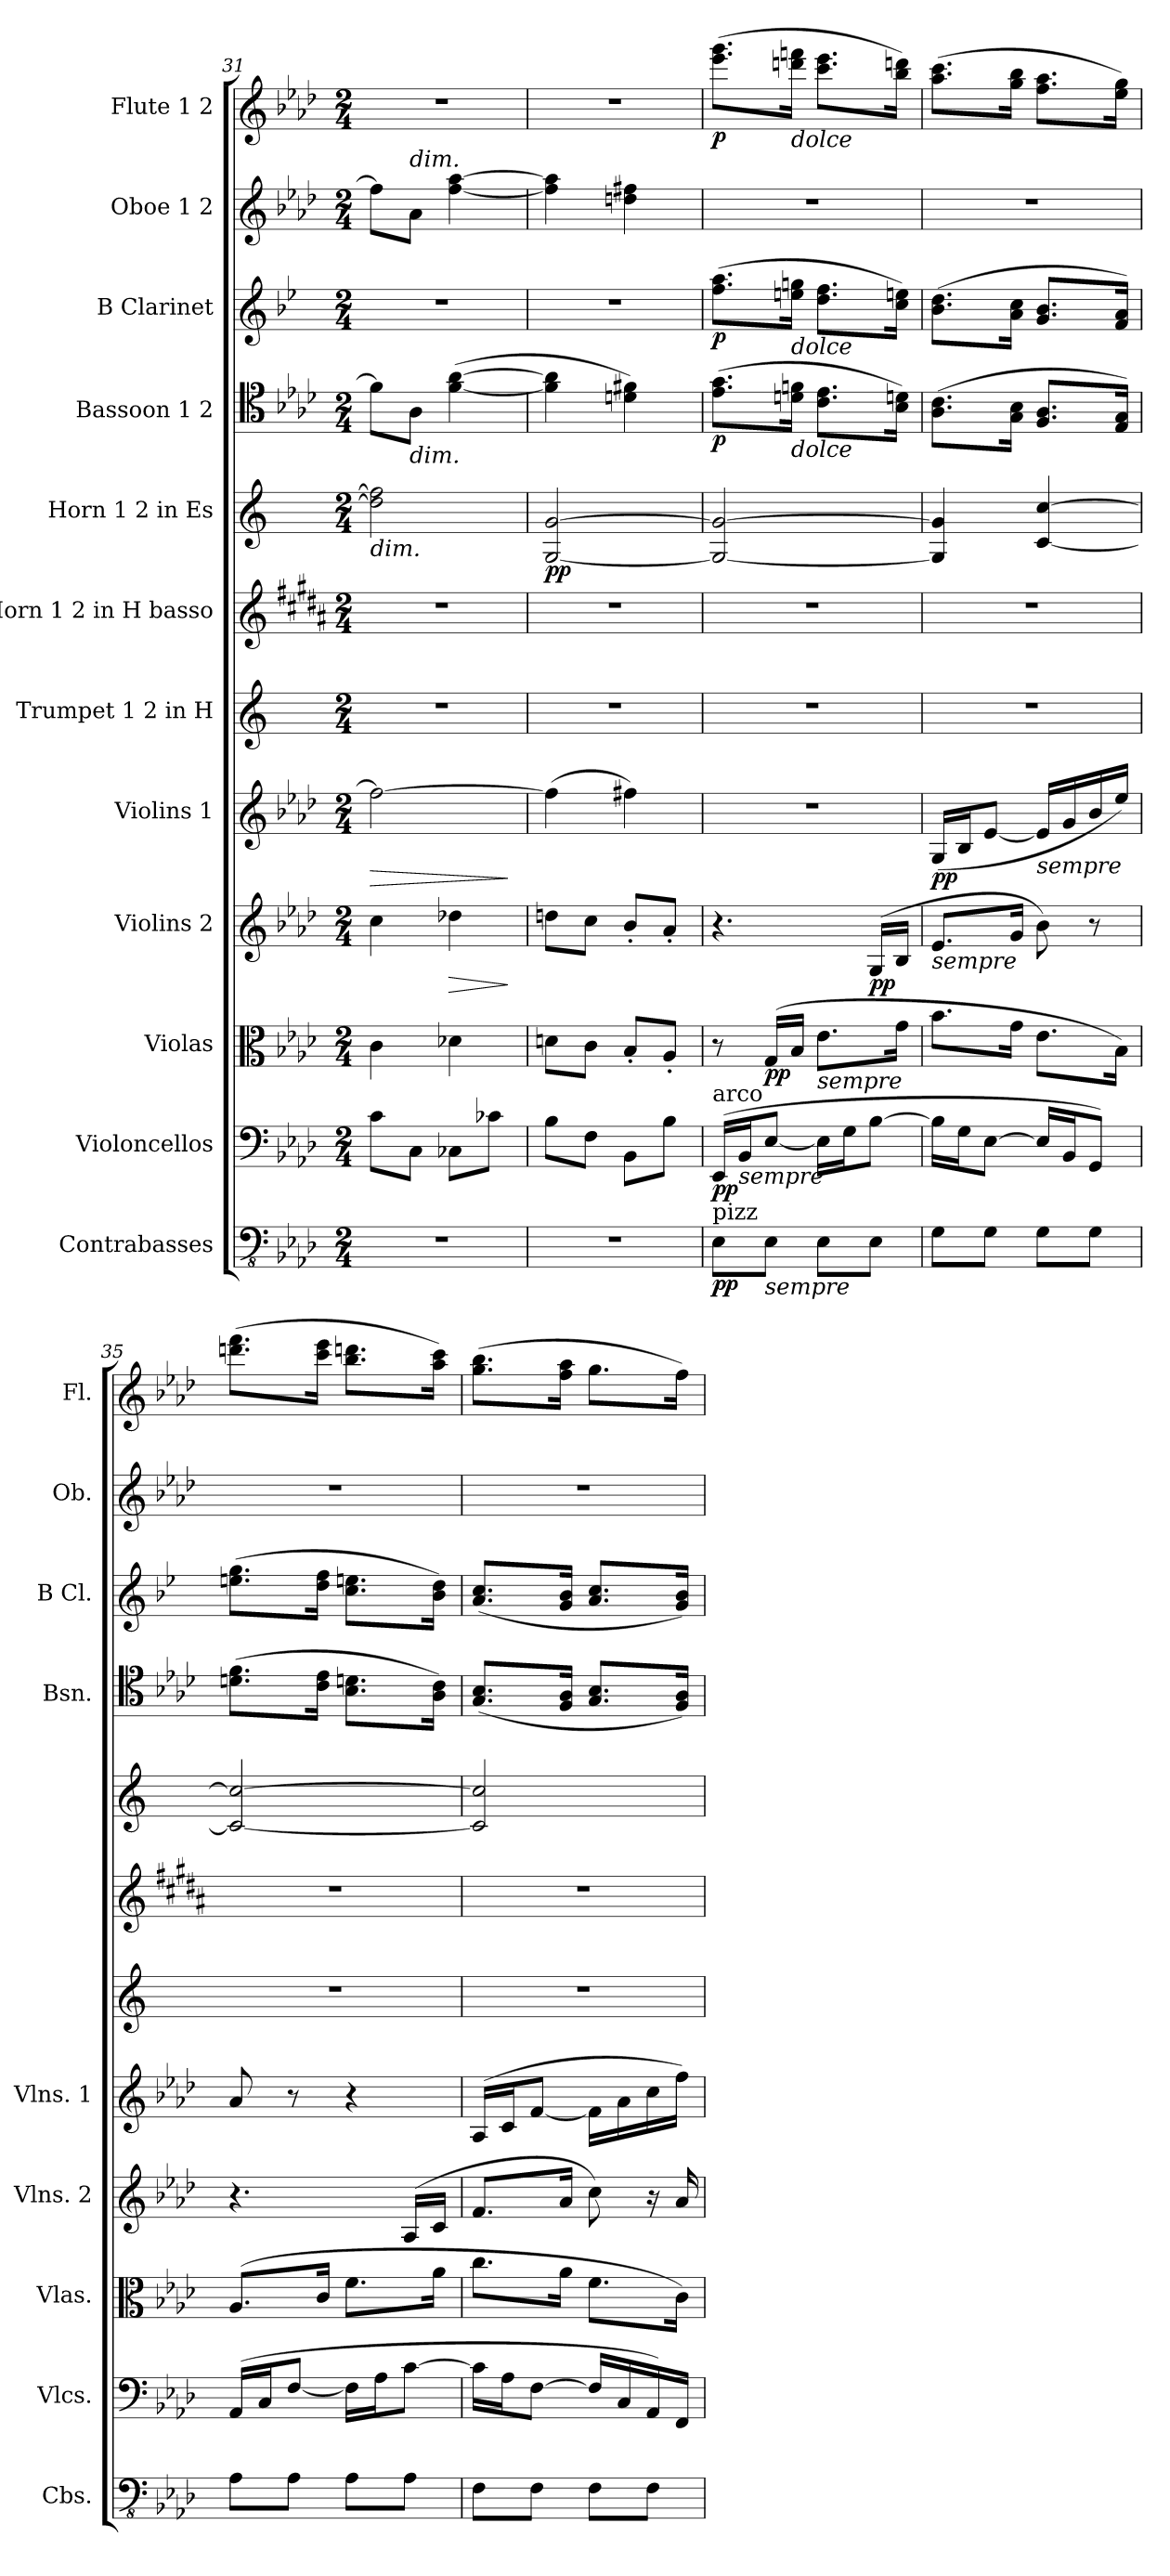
**kern	**dynam	**kern	**dynam	**kern	**dynam	**kern	**dynam	**kern	**dynam	**kern	**kern	**kern	**dynam	**kern	**dynam	**kern	**dynam	**kern	**kern	**dynam
*part12	*part12	*part11	*part11	*part10	*part10	*part9	*part9	*part8	*part8	*part7	*part6	*part5	*part5	*part4	*part4	*part3	*part3	*part2	*part1	*part1
*staff12	*staff12	*staff11	*staff11	*staff10	*staff10	*staff9	*staff9	*staff8	*staff8	*staff7	*staff6	*staff5	*staff5	*staff4	*staff4	*staff3	*staff3	*staff2	*staff1	*staff1
*I"Contrabasses	*	*I"Violoncellos	*	*I"Violas	*	*I"Violins 2	*	*I"Violins 1	*	*I"Trumpet 1 2 in H	*I"Horn 1  2 in H basso	*I"Horn 1 2 in Es	*	*I"Bassoon 1 2	*	*I"B Clarinet	*	*I"Oboe 1 2	*I"Flute 1 2	*
*I'Cbs.	*	*I'Vlcs.	*	*I'Vlas.	*	*I'Vlns. 2	*	*I'Vlns. 1	*	*	*	*	*	*I'Bsn.	*	*I'B Cl.	*	*I'Ob.	*I'Fl.	*
!!LO:PB:g=z
*clefFv4	*	*clefF4	*	*clefC3	*	*clefG2	*	*clefG2	*	*clefG2	*clefG2	*clefG2	*	*clefC4	*	*clefG2	*	*clefG2	*clefG2	*
*	*	*	*	*	*	*	*	*	*	*ITrd1c1	*ITrd8c13	*ITrd5c9	*	*	*	*ITrd1c2	*	*	*	*
*k[b-e-a-d-]	*	*k[b-e-a-d-]	*	*k[b-e-a-d-]	*	*k[b-e-a-d-]	*	*k[b-e-a-d-]	*	*k[f#c#g#d#a#]	*k[f#c#g#d#a#]	*k[b-e-a-]	*	*k[b-e-a-d-]	*	*k[b-e-a-d-]	*	*k[b-e-a-d-]	*k[b-e-a-d-]	*
*M2/4	*	*M2/4	*	*M2/4	*	*M2/4	*	*M2/4	*	*M2/4	*M2/4	*M2/4	*	*M2/4	*	*M2/4	*	*M2/4	*M2/4	*
=31	=31	=31	=31	=31	=31	=31	=31	=31	=31	=31	=31	=31	=31	=31	=31	=31	=31	=31	=31	=31
!	!	!	!	!	!	!	!	!	!	!	!	!LO:TX:b:i:t=dim.	!	!	!	!	!	!	!	!
!	!	!	!	!	!	!	!	!	!LO:HP:b	!	!	!	!	!	!	!	!	!	!	!
2r	.	8c\L	.	4c\	.	4cc\	.	2ff\_	>	2r	2r	2f\] 2a-\]	.	8f\L]	.	2r	.	8ff\L]	2r	.
!	!	!	!	!	!	!	!	!	!	!	!	!	!	!	!	!	!	!LO:TX:a:i:t=dim.	!	!
!	!	!	!	!	!	!	!	!	!	!	!	!	!	!LO:TX:b:i:t=dim.	!	!	!	!	!	!
.	.	8C\J	.	.	.	.	.	.	.	.	.	.	.	8A-\J	.	.	.	8a-\J	.	.
!	!	!	!	!	!	!	!LO:HP:b	!	!	!	!	!	!	!	!	!	!	!	!	!
.	.	8C-X\L	.	4d-X\	.	4dd-X\	>	.	.	.	.	.	.	(>[4f\ [4a-\	.	.	.	[4ff\ [4aa-\	.	.
.	.	8c-X\J	.	.	.	.	.	.	.	.	.	.	.	.	.	.	.	.	.	.
.	.	.	.	.	.	.	]	.	]	.	.	.	.	.	.	.	.	.	.	.
=32	=32	=32	=32	=32	=32	=32	=32	=32	=32	=32	=32	=32	=32	=32	=32	=32	=32	=32	=32	=32
!	!	!	!	!	!	!	!	!	!	!	!	!	!LO:DY:b	!	!	!	!	!	!	!
2r	.	8B-\L	.	8dn\L	.	8ddn\L	.	(>4ff\]	.	2r	2r	[2BB-/ [2B-/	pp	4f\] 4a-\]	.	2r	.	4ff\] 4aa-\]	2r	.
.	.	8F\J	.	8c\J	.	8cc\J	.	.	.	.	.	.	.	.	.	.	.	.	.	.
.	.	8BB-\L	.	8B-'/L	.	8b-'/L	.	4ff#X\)	.	.	.	.	.	4dn\ 4f#X\)	.	.	.	4ddn\ 4ff#X\	.	.
.	.	8B-\J	.	8A-'/J	.	8a-'/J	.	.	.	.	.	.	.	.	.	.	.	.	.	.
=33	=33	=33	=33	=33	=33	=33	=33	=33	=33	=33	=33	=33	=33	=33	=33	=33	=33	=33	=33	=33
!	!	!LO:TX:a:t=arco	!	!	!	!	!	!	!	!	!	!	!	!	!	!	!	!	!	!
!LO:TX:a:t=pizz	!	!	!	!	!	!	!	!	!	!	!	!	!	!	!	!	!	!	!	!
!	!LO:DY:b	!	!LO:DY:b	!	!	!	!	!	!	!	!	!	!	!	!LO:DY:b	!	!LO:DY:b	!	!	!LO:DY:b
8EE-\L	pp	(>16EE-/LL	pp	8r	.	4.r	.	2r	.	2r	2r	2BB-/_ 2B-/_	.	(>8.e-\ 8.g\L	p	(>8.ee-\ 8.gg\L	p	2r	(>8.eee-\ 8.ggg\L	p
!	!	!LO:TX:b:i:t=sempre	!	!	!	!	!	!	!	!	!	!	!	!	!	!	!	!	!	!
.	.	16BB-/J	.	.	.	.	.	.	.	.	.	.	.	.	.	.	.	.	.	.
!LO:TX:b:i:t=sempre	!	!	!	!	!	!	!	!	!	!	!	!	!	!	!	!	!	!	!	!
!	!	!	!	!	!LO:DY:b	!	!	!	!	!	!	!	!	!	!	!	!	!	!	!
8EE-\J	.	[8E-/J	.	(>16G/LL	pp	.	.	.	.	.	.	.	.	.	.	.	.	.	.	.
!	!	!	!	!	!	!	!	!	!	!	!	!	!	!	!	!	!	!	!LO:TX:b:i:t=dolce	!
!	!	!	!	!	!	!	!	!	!	!	!	!	!	!	!	!LO:TX:b:i:t=dolce	!	!	!	!
!	!	!	!	!	!	!	!	!	!	!	!	!	!	!LO:TX:b:i:t=dolce	!	!	!	!	!	!
.	.	.	.	16B-/JJ	.	.	.	.	.	.	.	.	.	16dn\ 16fn\Jk	.	16ddn\ 16ffn\Jk	.	.	16dddn\ 16fffn\Jk	.
!	!	!	!	!LO:TX:b:i:t=sempre	!	!	!	!	!	!	!	!	!	!	!	!	!	!	!	!
8EE-\L	.	16E-\LL]	.	8.e-\L	.	.	.	.	.	.	.	.	.	8.c\ 8.e-\L	.	8.cc\ 8.ee-\L	.	.	8.ccc\ 8.eee-\L	.
.	.	16G\J	.	.	.	.	.	.	.	.	.	.	.	.	.	.	.	.	.	.
!	!	!	!	!	!	!	!LO:DY:b	!	!	!	!	!	!	!	!	!	!	!	!	!
8EE-\J	.	[8B-\J	.	.	.	(<16G/LL	pp	.	.	.	.	.	.	.	.	.	.	.	.	.
.	.	.	.	16g\Jk	.	16B-/JJ	.	.	.	.	.	.	.	16B-\ 16dn\Jk)	.	16b-\ 16ddn\Jk)	.	.	16bb-\ 16dddn\Jk)	.
=34	=34	=34	=34	=34	=34	=34	=34	=34	=34	=34	=34	=34	=34	=34	=34	=34	=34	=34	=34	=34
!	!	!	!	!	!	!LO:TX:b:i:t=sempre	!	!	!	!	!	!	!	!	!	!	!	!	!	!
!	!	!	!	!	!	!	!	!	!LO:DY:b	!	!	!	!	!	!	!	!	!	!	!
8GG\L	.	16B-\LL]	.	8.b-\L	.	8.e-/L	.	(<16G/LL	pp	2r	2r	4BB-/] 4B-/]	.	(>8.A-\ 8.c\L	.	(>8.a-\ 8.cc\L	.	2r	(>8.aa-\ 8.ccc\L	.
.	.	16G\J	.	.	.	.	.	16B-/J	.	.	.	.	.	.	.	.	.	.	.	.
8GG\J	.	[8E-\J	.	.	.	.	.	[8e-/J	.	.	.	.	.	.	.	.	.	.	.	.
.	.	.	.	16g\Jk	.	16g/Jk	.	.	.	.	.	.	.	16G\ 16B-\Jk	.	16g\ 16b-\Jk	.	.	16gg\ 16bb-\Jk	.
!	!	!	!	!	!	!	!	!LO:TX:b:i:t=sempre	!	!	!	!	!	!	!	!	!	!	!	!
8GG\L	.	16E-/LL]	.	8.e-\L	.	8b-\)	.	16e-/LL]	.	.	.	[4E-/ [4e-/	.	8.F/ 8.A-/L	.	8.f/ 8.a-/L	.	.	8.ff\ 8.aa-\L	.
.	.	16BB-/J	.	.	.	.	.	16g/	.	.	.	.	.	.	.	.	.	.	.	.
8GG\J	.	8GG/J)	.	.	.	8r	.	16b-/	.	.	.	.	.	.	.	.	.	.	.	.
.	.	.	.	16B-\Jk)	.	.	.	16ee-/JJ)	.	.	.	.	.	16E-/ 16G/Jk)	.	16e-/ 16g/Jk)	.	.	16ee-\ 16gg\Jk)	.
=35	=35	=35	=35	=35	=35	=35	=35	=35	=35	=35	=35	=35	=35	=35	=35	=35	=35	=35	=35	=35
8AA-\L	.	(>16AA-/LL	.	(>8.A-/L	.	4.r	.	8a-/	.	2r	2r	2E-/_ 2e-/_	.	(>8.dn\ 8.f\L	.	(>8.ddn\ 8.ff\L	.	2r	(>8.dddn\ 8.fff\L	.
.	.	16C/J	.	.	.	.	.	.	.	.	.	.	.	.	.	.	.	.	.	.
8AA-\J	.	[8F/J	.	.	.	.	.	8r	.	.	.	.	.	.	.	.	.	.	.	.
.	.	.	.	16c/Jk	.	.	.	.	.	.	.	.	.	16c\ 16e-\Jk	.	16cc\ 16ee-\Jk	.	.	16ccc\ 16eee-\Jk	.
8AA-\L	.	16F\LL]	.	8.f\L	.	.	.	4r	.	.	.	.	.	8.B-\ 8.dn\L	.	8.b-\ 8.ddn\L	.	.	8.bb-\ 8.dddn\L	.
.	.	16A-\J	.	.	.	.	.	.	.	.	.	.	.	.	.	.	.	.	.	.
8AA-\J	.	[8c\J	.	.	.	(<16A-/LL	.	.	.	.	.	.	.	.	.	.	.	.	.	.
.	.	.	.	16a-\Jk	.	16c/JJ	.	.	.	.	.	.	.	16A-\ 16c\Jk)	.	16a-\ 16cc\Jk)	.	.	16aa-\ 16ccc\Jk)	.
!!LO:PB:g=z
=36	=36	=36	=36	=36	=36	=36	=36	=36	=36	=36	=36	=36	=36	=36	=36	=36	=36	=36	=36	=36
8FF\L	.	16c\LL]	.	8.cc\L	.	8.f/L	.	(>16A-/LL	.	2r	2r	2E-/] 2e-/]	.	(<8.G/ 8.B-/L	.	(<8.g/ 8.b-/L	.	2r	(>8.gg\ 8.bb-\L	.
.	.	16A-\J	.	.	.	.	.	16c/J	.	.	.	.	.	.	.	.	.	.	.	.
8FF\J	.	[8F\J	.	.	.	.	.	[8f/J	.	.	.	.	.	.	.	.	.	.	.	.
.	.	.	.	16a-\Jk	.	16a-/Jk	.	.	.	.	.	.	.	16F/ 16A-/Jk	.	16f/ 16a-/Jk	.	.	16ff\ 16aa-\Jk	.
8FF\L	.	16F/LL]	.	8.f\L	.	8cc\)	.	16f\LL]	.	.	.	.	.	8.G/ 8.B-/L	.	8.g/ 8.b-/L	.	.	8.gg\L	.
.	.	16C/	.	.	.	.	.	16a-\	.	.	.	.	.	.	.	.	.	.	.	.
8FF\J	.	16AA-/)	.	.	.	16r	.	16cc\	.	.	.	.	.	.	.	.	.	.	.	.
.	.	16FF/JJ	.	16c\Jk)	.	16a-/	.	16ff\JJ)	.	.	.	.	.	16F/ 16A-/Jk)	.	16f/ 16a-/Jk)	.	.	16ff\Jk)	.
=	=	=	=	=	=	=	=	=	=	=	=	=	=	=	=	=	=	=	=	=
*-	*-	*-	*-	*-	*-	*-	*-	*-	*-	*-	*-	*-	*-	*-	*-	*-	*-	*-	*-	*-
